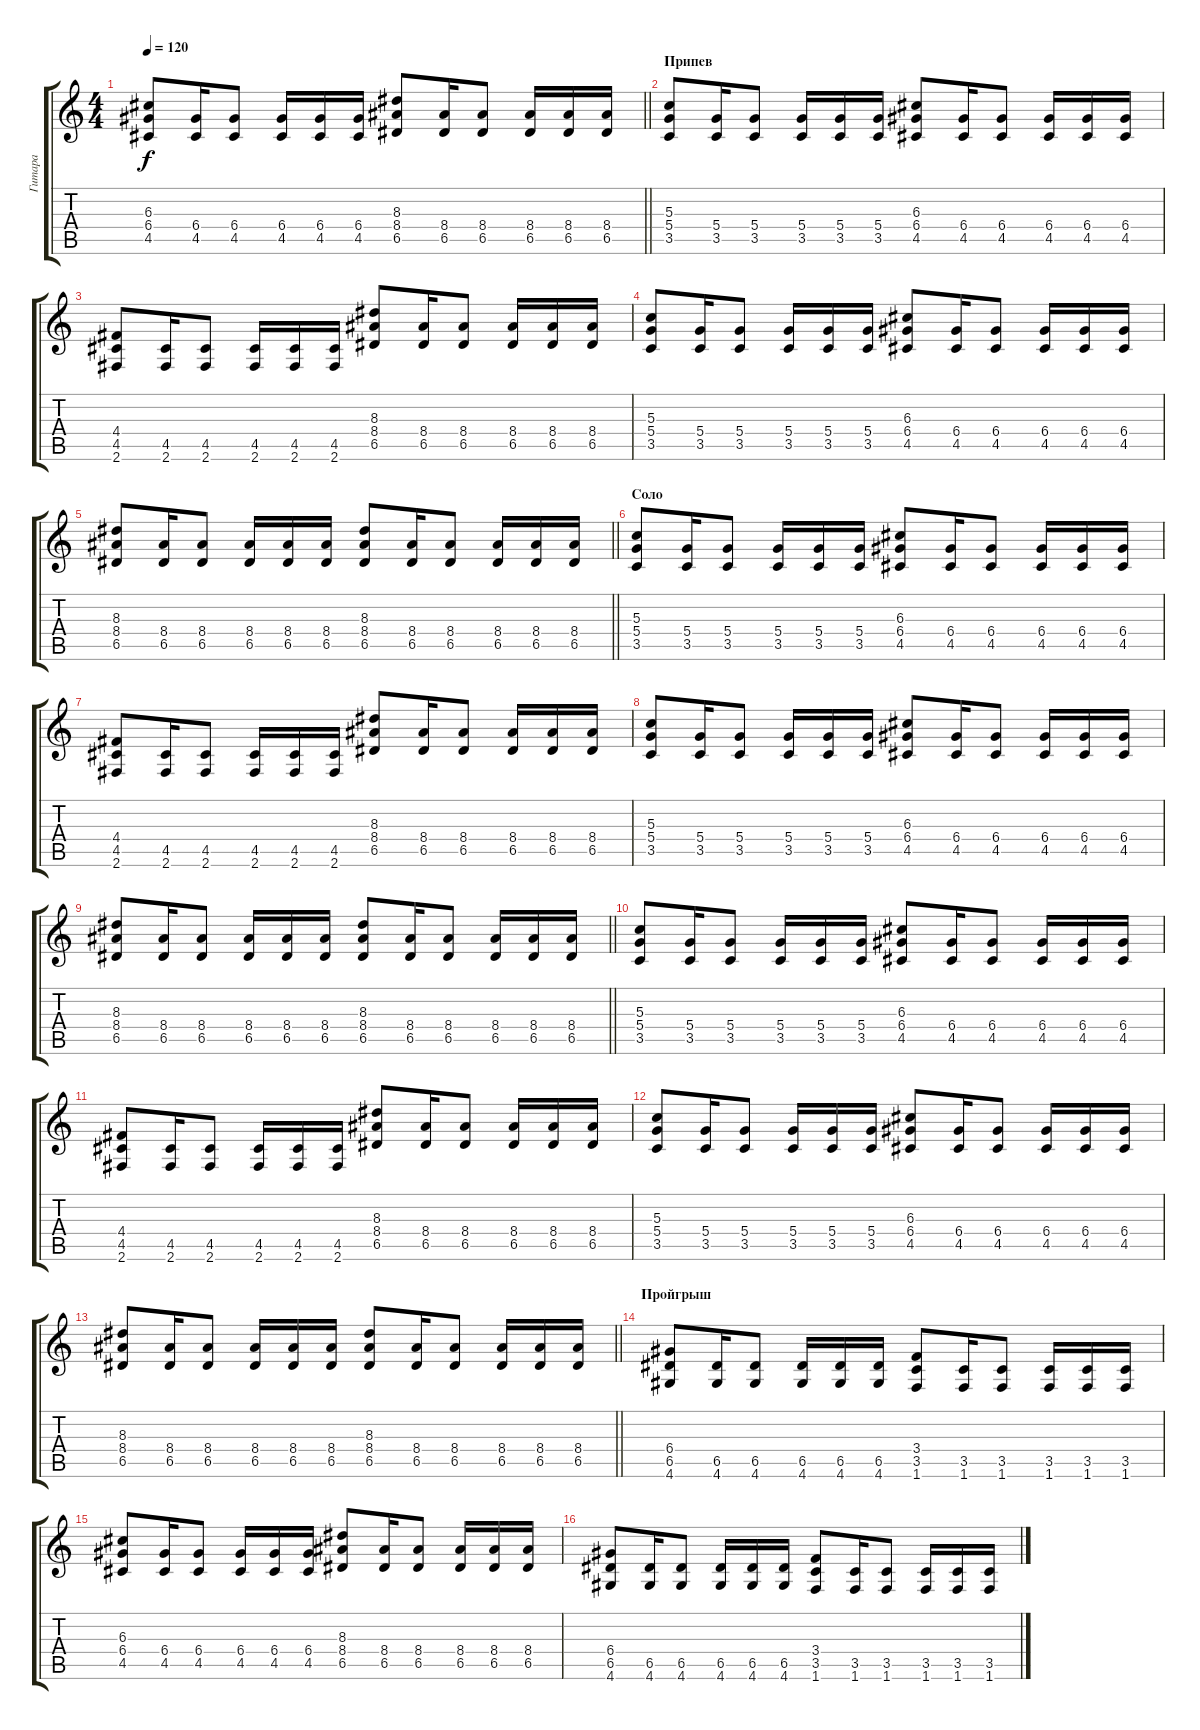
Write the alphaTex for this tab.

\track ("Гитара" "Гитара") {instrument distortionguitar}
\staff {score tabs}
\tuning (E4 B3 G3 D3 A2 E2) {hide}
\ts (4 4)
\tempo 120
\clef g2
\barLineRight lightlight
\ks c
(6.3 6.4 4.5).8{dy f} (6.4 4.5).16 (6.4 4.5).8 (6.4 4.5).16 (6.4 4.5).16 (6.4 4.5).16 (8.3 8.4 6.5).8 (8.4 6.5).16 (8.4 6.5).8 (8.4 6.5).16 (8.4 6.5).16 (8.4 6.5).16 |
\section ("" "Припев")
(5.3 5.4 3.5).8 (5.4 3.5).16 (5.4 3.5).8 (5.4 3.5).16 (5.4 3.5).16 (5.4 3.5).16 (6.3 6.4 4.5).8 (6.4 4.5).16 (6.4 4.5).8 (6.4 4.5).16 (6.4 4.5).16 (6.4 4.5).16 |
(4.4 4.5 2.6).8 (4.5 2.6).16 (4.5 2.6).8 (4.5 2.6).16 (4.5 2.6).16 (4.5 2.6).16 (8.3 8.4 6.5).8 (8.4 6.5).16 (8.4 6.5).8 (8.4 6.5).16 (8.4 6.5).16 (8.4 6.5).16 |
(5.3 5.4 3.5).8 (5.4 3.5).16 (5.4 3.5).8 (5.4 3.5).16 (5.4 3.5).16 (5.4 3.5).16 (6.3 6.4 4.5).8 (6.4 4.5).16 (6.4 4.5).8 (6.4 4.5).16 (6.4 4.5).16 (6.4 4.5).16 |
\barLineRight lightlight
(8.3 8.4 6.5).8 (8.4 6.5).16 (8.4 6.5).8 (8.4 6.5).16 (8.4 6.5).16 (8.4 6.5).16 (8.3 8.4 6.5).8 (8.4 6.5).16 (8.4 6.5).8 (8.4 6.5).16 (8.4 6.5).16 (8.4 6.5).16 |
\section ("" "Соло")
(5.3 5.4 3.5).8 (5.4 3.5).16 (5.4 3.5).8 (5.4 3.5).16 (5.4 3.5).16 (5.4 3.5).16 (6.3 6.4 4.5).8 (6.4 4.5).16 (6.4 4.5).8 (6.4 4.5).16 (6.4 4.5).16 (6.4 4.5).16 |
(4.4 4.5 2.6).8 (4.5 2.6).16 (4.5 2.6).8 (4.5 2.6).16 (4.5 2.6).16 (4.5 2.6).16 (8.3 8.4 6.5).8 (8.4 6.5).16 (8.4 6.5).8 (8.4 6.5).16 (8.4 6.5).16 (8.4 6.5).16 |
(5.3 5.4 3.5).8 (5.4 3.5).16 (5.4 3.5).8 (5.4 3.5).16 (5.4 3.5).16 (5.4 3.5).16 (6.3 6.4 4.5).8 (6.4 4.5).16 (6.4 4.5).8 (6.4 4.5).16 (6.4 4.5).16 (6.4 4.5).16 |
\barLineRight lightlight
(8.3 8.4 6.5).8 (8.4 6.5).16 (8.4 6.5).8 (8.4 6.5).16 (8.4 6.5).16 (8.4 6.5).16 (8.3 8.4 6.5).8 (8.4 6.5).16 (8.4 6.5).8 (8.4 6.5).16 (8.4 6.5).16 (8.4 6.5).16 |
(5.3 5.4 3.5).8 (5.4 3.5).16 (5.4 3.5).8 (5.4 3.5).16 (5.4 3.5).16 (5.4 3.5).16 (6.3 6.4 4.5).8 (6.4 4.5).16 (6.4 4.5).8 (6.4 4.5).16 (6.4 4.5).16 (6.4 4.5).16 |
(4.4 4.5 2.6).8 (4.5 2.6).16 (4.5 2.6).8 (4.5 2.6).16 (4.5 2.6).16 (4.5 2.6).16 (8.3 8.4 6.5).8 (8.4 6.5).16 (8.4 6.5).8 (8.4 6.5).16 (8.4 6.5).16 (8.4 6.5).16 |
(5.3 5.4 3.5).8 (5.4 3.5).16 (5.4 3.5).8 (5.4 3.5).16 (5.4 3.5).16 (5.4 3.5).16 (6.3 6.4 4.5).8 (6.4 4.5).16 (6.4 4.5).8 (6.4 4.5).16 (6.4 4.5).16 (6.4 4.5).16 |
\barLineRight lightlight
(8.3 8.4 6.5).8 (8.4 6.5).16 (8.4 6.5).8 (8.4 6.5).16 (8.4 6.5).16 (8.4 6.5).16 (8.3 8.4 6.5).8 (8.4 6.5).16 (8.4 6.5).8 (8.4 6.5).16 (8.4 6.5).16 (8.4 6.5).16 |
\section ("" "Пройгрыш")
(6.4 6.5 4.6).8 (6.5 4.6).16 (6.5 4.6).8 (6.5 4.6).16 (6.5 4.6).16 (6.5 4.6).16 (3.4 3.5 1.6).8 (3.5 1.6).16 (3.5 1.6).8 (3.5 1.6).16 (3.5 1.6).16 (3.5 1.6).16 |
(6.3 6.4 4.5).8 (6.4 4.5).16 (6.4 4.5).8 (6.4 4.5).16 (6.4 4.5).16 (6.4 4.5).16 (8.3 8.4 6.5).8 (8.4 6.5).16 (8.4 6.5).8 (8.4 6.5).16 (8.4 6.5).16 (8.4 6.5).16 |
(6.4 6.5 4.6).8 (6.5 4.6).16 (6.5 4.6).8 (6.5 4.6).16 (6.5 4.6).16 (6.5 4.6).16 (3.4 3.5 1.6).8 (3.5 1.6).16 (3.5 1.6).8 (3.5 1.6).16 (3.5 1.6).16 (3.5 1.6).16
